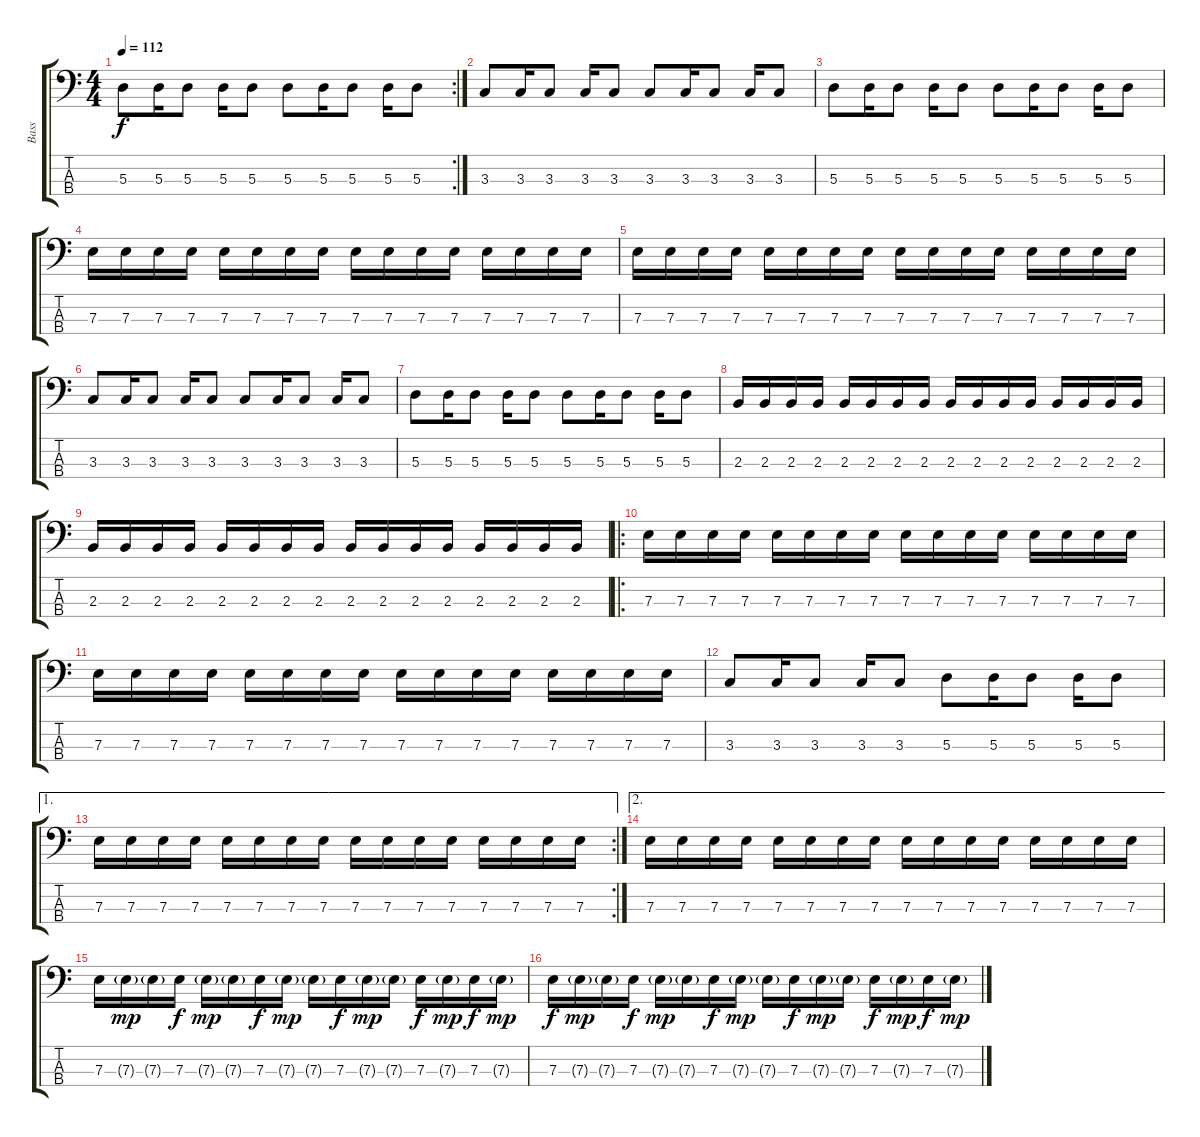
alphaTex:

\track ("Bass" "Bass") {instrument electricbassfinger}
\staff {score tabs}
\tuning (G2 D2 A1 E1) {hide}
\rc 2
\ts (4 4)
\tempo 112
\clef f4
\ks c
5.3.8{dy f} 5.3.16 5.3.8 5.3.16 5.3.8 5.3.8 5.3.16 5.3.8 5.3.16 5.3.8 |
3.3.8 3.3.16 3.3.8 3.3.16 3.3.8 3.3.8 3.3.16 3.3.8 3.3.16 3.3.8 |
5.3.8 5.3.16 5.3.8 5.3.16 5.3.8 5.3.8 5.3.16 5.3.8 5.3.16 5.3.8 |
7.3.16 7.3.16 7.3.16 7.3.16 7.3.16 7.3.16 7.3.16 7.3.16 7.3.16 7.3.16 7.3.16 7.3.16 7.3.16 7.3.16 7.3.16 7.3.16 |
7.3.16 7.3.16 7.3.16 7.3.16 7.3.16 7.3.16 7.3.16 7.3.16 7.3.16 7.3.16 7.3.16 7.3.16 7.3.16 7.3.16 7.3.16 7.3.16 |
3.3.8 3.3.16 3.3.8 3.3.16 3.3.8 3.3.8 3.3.16 3.3.8 3.3.16 3.3.8 |
5.3.8 5.3.16 5.3.8 5.3.16 5.3.8 5.3.8 5.3.16 5.3.8 5.3.16 5.3.8 |
2.3.16 2.3.16 2.3.16 2.3.16 2.3.16 2.3.16 2.3.16 2.3.16 2.3.16 2.3.16 2.3.16 2.3.16 2.3.16 2.3.16 2.3.16 2.3.16 |
2.3.16 2.3.16 2.3.16 2.3.16 2.3.16 2.3.16 2.3.16 2.3.16 2.3.16 2.3.16 2.3.16 2.3.16 2.3.16 2.3.16 2.3.16 2.3.16 |
\ro
7.3.16 7.3.16 7.3.16 7.3.16 7.3.16 7.3.16 7.3.16 7.3.16 7.3.16 7.3.16 7.3.16 7.3.16 7.3.16 7.3.16 7.3.16 7.3.16 |
7.3.16 7.3.16 7.3.16 7.3.16 7.3.16 7.3.16 7.3.16 7.3.16 7.3.16 7.3.16 7.3.16 7.3.16 7.3.16 7.3.16 7.3.16 7.3.16 |
3.3.8 3.3.16 3.3.8 3.3.16 3.3.8 5.3.8 5.3.16 5.3.8 5.3.16 5.3.8 |
\ae 1
\rc 2
7.3.16 7.3.16 7.3.16 7.3.16 7.3.16 7.3.16 7.3.16 7.3.16 7.3.16 7.3.16 7.3.16 7.3.16 7.3.16 7.3.16 7.3.16 7.3.16 |
\ae 2
7.3.16 7.3.16 7.3.16 7.3.16 7.3.16 7.3.16 7.3.16 7.3.16 7.3.16 7.3.16 7.3.16 7.3.16 7.3.16 7.3.16 7.3.16 7.3.16 |
7.3.16 7.3{g}.16{dy mp} 7.3{g}.16 7.3.16{dy f} 7.3{g}.16{dy mp} 7.3{g}.16 7.3.16{dy f} 7.3{g}.16{dy mp} 7.3{g}.16 7.3.16{dy f} 7.3{g}.16{dy mp} 7.3{g}.16 7.3.16{dy f} 7.3{g}.16{dy mp} 7.3.16{dy f} 7.3{g}.16{dy mp} |
7.3.16{dy f} 7.3{g}.16{dy mp} 7.3{g}.16 7.3.16{dy f} 7.3{g}.16{dy mp} 7.3{g}.16 7.3.16{dy f} 7.3{g}.16{dy mp} 7.3{g}.16 7.3.16{dy f} 7.3{g}.16{dy mp} 7.3{g}.16 7.3.16{dy f} 7.3{g}.16{dy mp} 7.3.16{dy f} 7.3{g}.16{dy mp}
